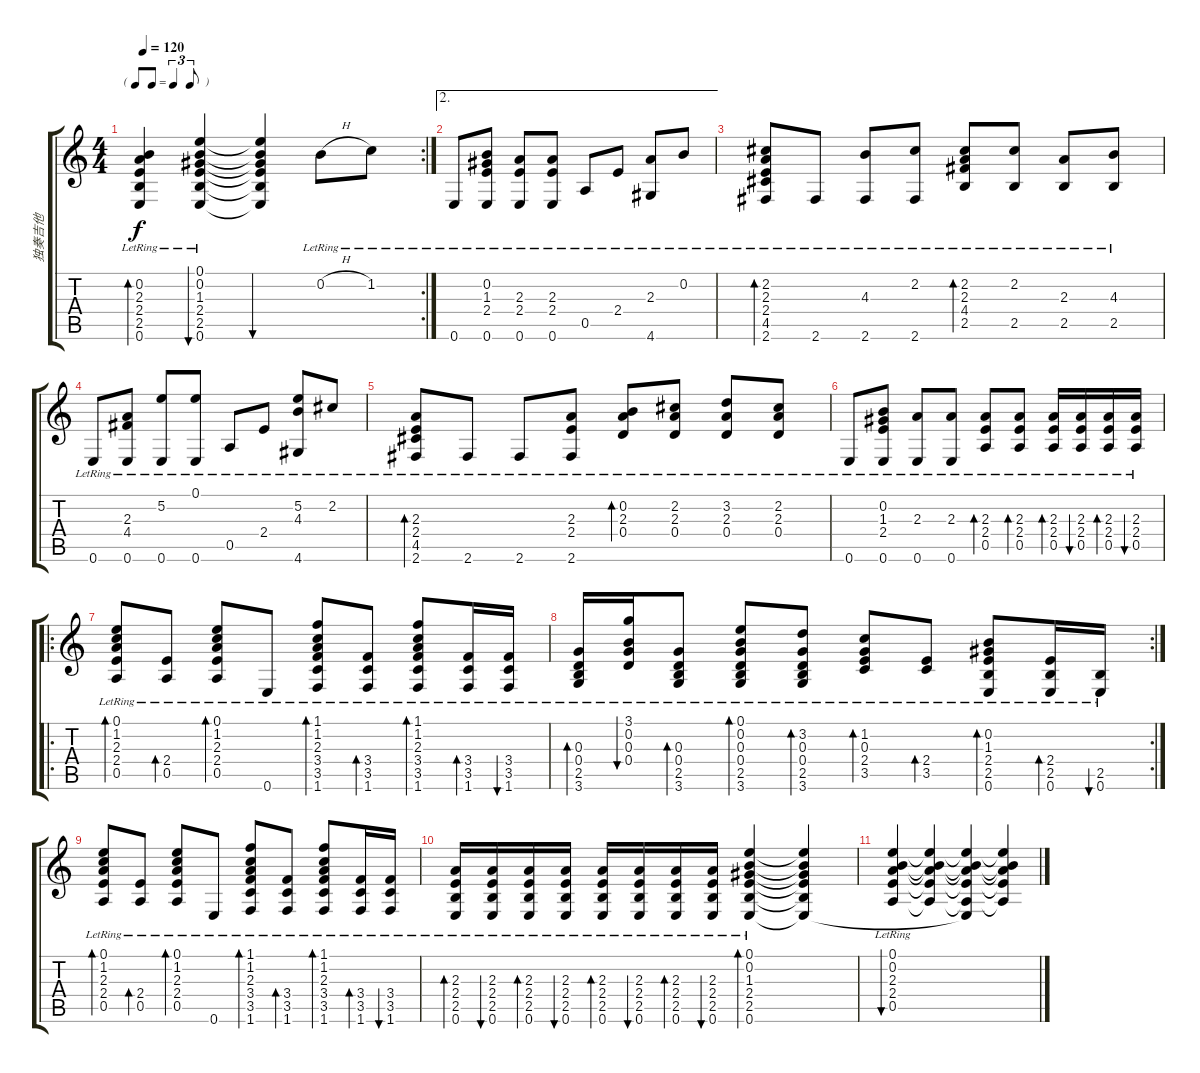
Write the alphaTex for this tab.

\track ("独奏吉他" "独奏吉他") {instrument acousticguitarsteel}
\staff {score tabs}
\tuning (E4 B3 G3 D3 A2 E2) {hide}
\rc 2
\ts (4 4)
\tf triplet8th
\tempo 120
\clef g2
\ks c
(0.2{lr} 2.3{lr} 2.4{lr} 2.5{lr} 0.6{lr}).4{bd 30 dy f} (0.1{lr} 0.2{lr} 1.3{lr} 2.4{lr} 2.5{lr} 0.6{lr}).4{bu 30} (0.1{t} 0.2{t} 1.3{t} 2.4{t} 2.5{t} 0.6{t}).4{bu 30} 0.2{h lr}.8 1.2{lr}.8 |
\ae 2
0.6{lr}.8 (0.2{lr} 1.3{lr} 2.4{lr} 0.6{lr}).8 (2.3{lr} 2.4{lr} 0.6{lr}).8 (2.3{lr} 2.4{lr} 0.6{lr}).8 0.5{lr}.8 2.4{lr}.8 (2.3{lr} 4.6{lr}).8 0.2{lr}.8 |
(2.2{lr} 2.3{lr} 2.4{lr} 4.5{lr} 2.6{lr}).8{bd 30} 2.6{lr}.8 (4.3{lr} 2.6{lr}).8 (2.2{lr} 2.6{lr}).8 (2.2{lr} 2.3{lr} 4.4{lr} 2.5{lr}).8{bd 30} (2.2{lr} 2.5{lr}).8 (2.3{lr} 2.5{lr}).8 (4.3{lr} 2.5{lr}).8 |
0.6{lr}.8 (2.3{lr} 4.4{lr} 0.6{lr}).8 (5.2{lr} 0.6{lr}).8 (0.1{lr} 0.6{lr}).8 0.5{lr}.8 2.4{lr}.8 (5.2{lr} 4.3{lr} 4.6{lr}).8 2.2{lr}.8 |
(2.3{lr} 2.4{lr} 4.5{lr} 2.6{lr}).8{bd 30} 2.6{lr}.8 2.6{lr}.8 (2.3{lr} 2.4{lr} 2.6{lr}).8 (0.2{lr} 2.3{lr} 0.4{lr}).8{bd 30} (2.2{lr} 2.3{lr} 0.4{lr}).8 (3.2{lr} 2.3{lr} 0.4{lr}).8 (2.2{lr} 2.3{lr} 0.4{lr}).8 |
0.6{lr}.8 (0.2{lr} 1.3{lr} 2.4{lr} 0.6{lr}).8 (2.3{lr} 0.6{lr}).8 (2.3{lr} 0.6{lr}).8 (2.3{lr} 2.4{lr} 0.5{lr}).8{bd 30} (2.3{lr} 2.4{lr} 0.5{lr}).8{bd 30} (2.3{lr} 2.4{lr} 0.5{lr}).16{bd 30} (2.3{lr} 2.4{lr} 0.5{lr}).16{bu 30} (2.3{lr} 2.4{lr} 0.5{lr}).16{bd 30} (2.3{lr} 2.4{lr} 0.5{lr}).16{bu 30} |
\ro
(0.1{lr} 1.2{lr} 2.3{lr} 2.4{lr} 0.5{lr}).8{bd 30} (2.4{lr} 0.5{lr}).8{bd 30} (0.1{lr} 1.2{lr} 2.3{lr} 2.4{lr} 0.5{lr}).8{bd 30} 0.6{lr}.8 (1.1{lr} 1.2{lr} 2.3{lr} 3.4{lr} 3.5{lr} 1.6{lr}).8{bd 30} (3.4{lr} 3.5{lr} 1.6{lr}).8{bd 30} (1.1{lr} 1.2{lr} 2.3{lr} 3.4{lr} 3.5{lr} 1.6{lr}).8{bd 30} (3.4{lr} 3.5{lr} 1.6{lr}).16{bd 30} (3.4{lr} 3.5{lr} 1.6{lr}).16{bu 30} |
\rc 2
(0.3{lr} 0.4{lr} 2.5{lr} 3.6{lr}).16{bd 30} (3.1{lr} 0.2{lr} 0.3{lr} 0.4{lr}).16{bu 30} (0.3{lr} 0.4{lr} 2.5{lr} 3.6{lr}).8{bd 30} (0.1{lr} 0.2{lr} 0.3{lr} 0.4{lr} 2.5{lr} 3.6{lr}).8{bd 30} (3.2{lr} 0.3{lr} 0.4{lr} 2.5{lr} 3.6{lr}).8{bd 30} (1.2{lr} 0.3{lr} 2.4{lr} 3.5{lr}).8{bd 30} (2.4{lr} 3.5{lr}).8{bd 30} (0.2{lr} 1.3{lr} 2.4{lr} 2.5{lr} 0.6{lr}).8{bd 30} (2.4{lr} 2.5{lr} 0.6{lr}).16{bd 30} (2.5{lr} 0.6{lr}).16{bu 30} |
(0.1{lr} 1.2{lr} 2.3{lr} 2.4{lr} 0.5{lr}).8{bd 30} (2.4{lr} 0.5{lr}).8{bd 30} (0.1{lr} 1.2{lr} 2.3{lr} 2.4{lr} 0.5{lr}).8{bd 30} 0.6{lr}.8 (1.1{lr} 1.2{lr} 2.3{lr} 3.4{lr} 3.5{lr} 1.6{lr}).8{bd 30} (3.4{lr} 3.5{lr} 1.6{lr}).8{bd 30} (1.1{lr} 1.2{lr} 2.3{lr} 3.4{lr} 3.5{lr} 1.6{lr}).8{bd 30} (3.4{lr} 3.5{lr} 1.6{lr}).16{bd 30} (3.4{lr} 3.5{lr} 1.6{lr}).16{bu 30} |
(2.3{lr} 2.4{lr} 2.5{lr} 0.6{lr}).16{bd 30} (2.3{lr} 2.4{lr} 2.5{lr} 0.6{lr}).16{bu 30} (2.3{lr} 2.4{lr} 2.5{lr} 0.6{lr}).16{bd 30} (2.3{lr} 2.4{lr} 2.5{lr} 0.6{lr}).16{bu 30} (2.3{lr} 2.4{lr} 2.5{lr} 0.6{lr}).16{bd 30} (2.3{lr} 2.4{lr} 2.5{lr} 0.6{lr}).16{bu 30} (2.3{lr} 2.4{lr} 2.5{lr} 0.6{lr}).16{bd 30} (2.3{lr} 2.4{lr} 2.5{lr} 0.6{lr}).16{bu 30} (0.1{lr} 0.2{lr} 1.3{lr} 2.4{lr} 2.5{lr} 0.6{lr}).4{bd 30} (0.1{t} 0.2{t} 1.3{t} 2.4{t} 2.5{t} 0.6{t}).4 |
(0.1{lr} 0.2{lr} 2.3{lr} 2.4{lr} 0.5{lr}).4{bu 30} (0.1{t} 0.2{t} 2.3{t} 2.4{t} 0.5{t}).4 (0.1{t} 0.2{t} 2.3{t} 2.4{t} 0.5{t} 0.6{t}).4 (0.1{t} 0.2{t} 2.3{t} 2.4{t} 0.5{t}).4
